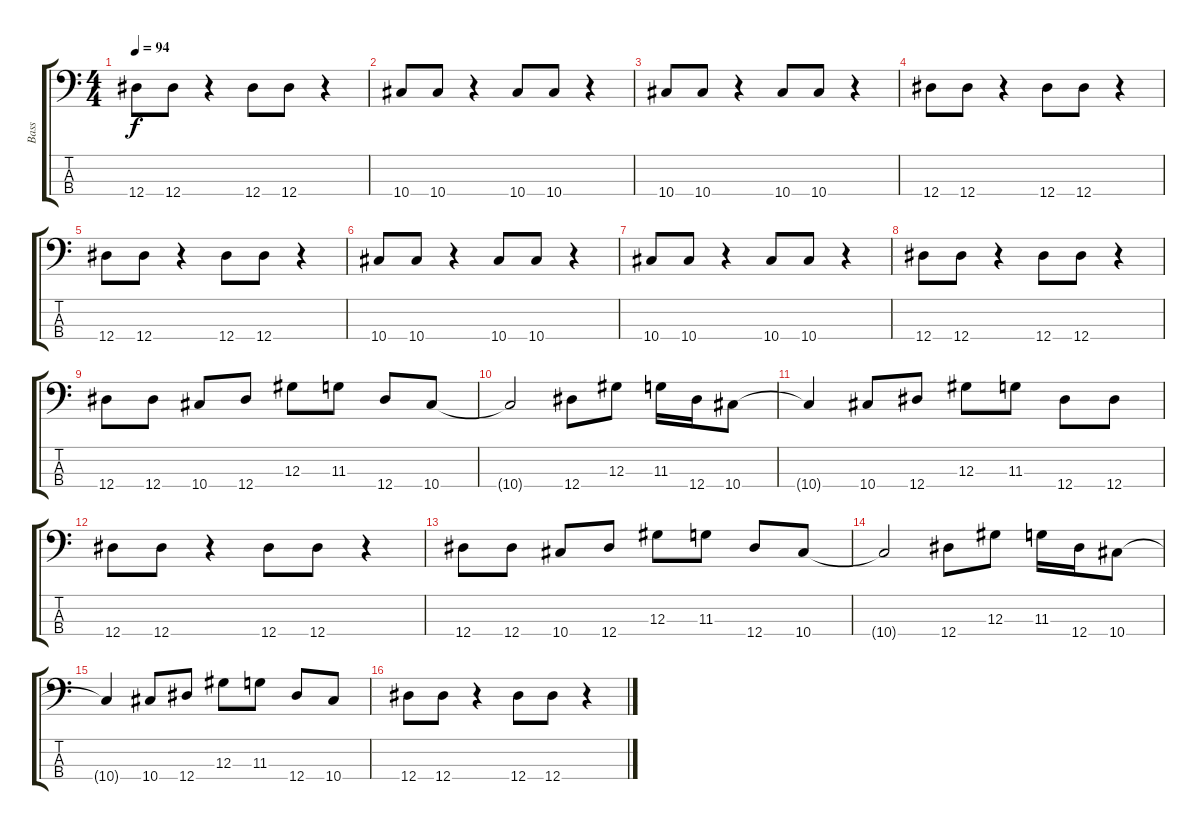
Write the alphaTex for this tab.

\track ("Bass" "Bass") {instrument fretlessbass}
\staff {score tabs}
\tuning (Gb2 Db2 Ab1 Eb1) {hide}
\ts (4 4)
\tempo 94
\clef f4
\ks c
12.4.8{dy f} 12.4.8 r.4 12.4.8 12.4.8 r.4 |
10.4.8 10.4.8 r.4 10.4.8 10.4.8 r.4 |
10.4.8 10.4.8 r.4 10.4.8 10.4.8 r.4 |
12.4.8 12.4.8 r.4 12.4.8 12.4.8 r.4 |
12.4.8 12.4.8 r.4 12.4.8 12.4.8 r.4 |
10.4.8 10.4.8 r.4 10.4.8 10.4.8 r.4 |
10.4.8 10.4.8 r.4 10.4.8 10.4.8 r.4 |
12.4.8 12.4.8 r.4 12.4.8 12.4.8 r.4 |
12.4.8 12.4.8 10.4.8 12.4.8 12.3.8 11.3.8 12.4.8 10.4.8 |
10.4{t}.2 12.4.8 12.3.8 11.3.16 12.4.16 10.4.8 |
10.4{t}.4 10.4.8 12.4.8 12.3.8 11.3.8 12.4.8 12.4.8 |
12.4.8 12.4.8 r.4 12.4.8 12.4.8 r.4 |
12.4.8 12.4.8 10.4.8 12.4.8 12.3.8 11.3.8 12.4.8 10.4.8 |
10.4{t}.2 12.4.8 12.3.8 11.3.16 12.4.16 10.4.8 |
10.4{t}.4 10.4.8 12.4.8 12.3.8 11.3.8 12.4.8 10.4.8 |
12.4.8 12.4.8 r.4 12.4.8 12.4.8 r.4
